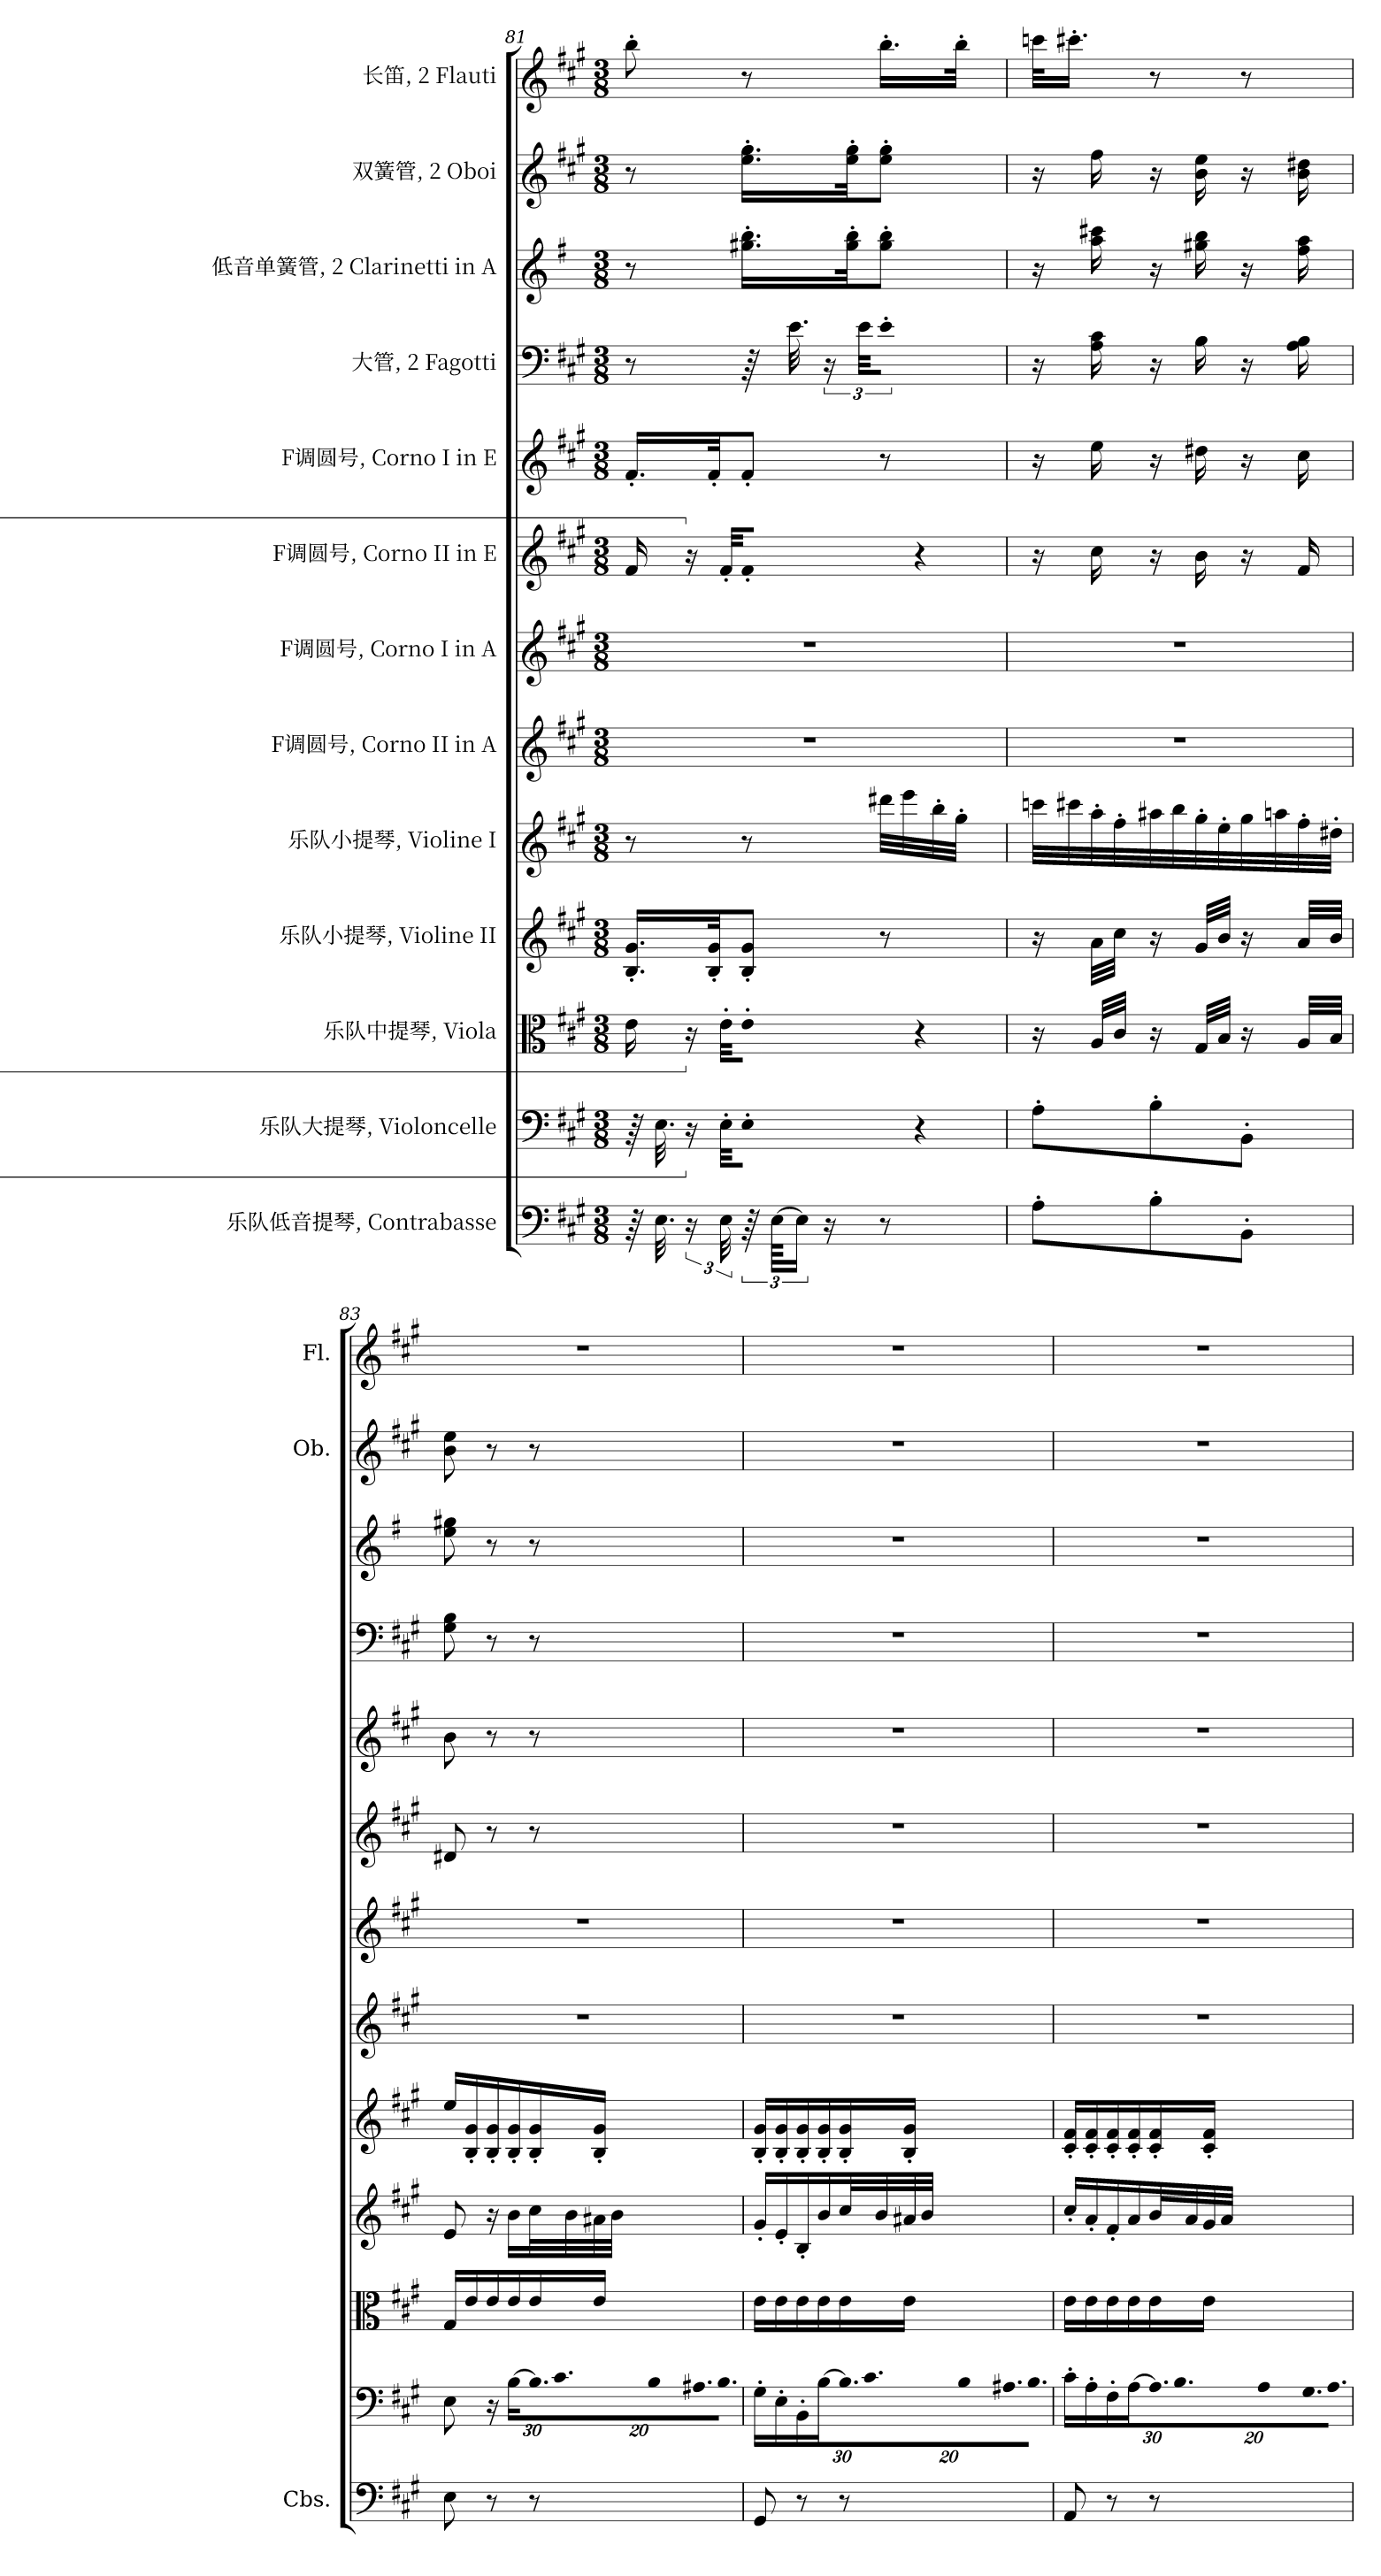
**kern	**kern	**kern	**kern	**kern	**kern	**kern	**kern	**kern	**kern	**kern	**kern	**kern
*part13	*part12	*part11	*part10	*part9	*part8	*part7	*part6	*part5	*part4	*part3	*part2	*part1
*staff13	*staff12	*staff11	*staff10	*staff9	*staff8	*staff7	*staff6	*staff5	*staff4	*staff3	*staff2	*staff1
*I"乐队低音提琴, Contrabasse	*I"乐队大提琴, Violoncelle	*I"乐队中提琴, Viola	*I"乐队小提琴, Violine II	*I"乐队小提琴, Violine I	*I"F调圆号, Corno II in A	*I"F调圆号, Corno I in A	*I"F调圆号, Corno II in E	*I"F调圆号, Corno I in E	*I"大管, 2 Fagotti	*I"低音单簧管, 2 Clarinetti in A	*I"双簧管, 2 Oboi	*I"长笛, 2 Flauti
*I'Cbs.	*	*	*	*	*	*	*	*	*	*	*I'Ob.	*I'Fl.
*clefF4	*clefF4	*clefC3	*clefG2	*clefG2	*clefG2	*clefG2	*clefG2	*clefG2	*clefF4	*clefG2	*clefG2	*clefG2
*ITrd7c12	*	*	*	*	*ITrd4c7	*ITrd4c7	*ITrd4c7	*ITrd4c7	*	*ITrd8c14	*	*
*k[f#c#g#]	*k[f#c#g#]	*k[f#c#g#]	*k[f#c#g#]	*k[f#c#g#]	*k[f#c#]	*k[f#c#]	*k[f#c#]	*k[f#c#]	*k[f#c#g#]	*k[f#]	*k[f#c#g#]	*k[f#c#g#]
*M3/8	*M3/8	*M3/8	*M3/8	*M3/8	*M3/8	*M3/8	*M3/8	*M3/8	*M3/8	*M3/8	*M3/8	*M3/8
*MM38	*MM38	*MM38	*MM38	*MM38	*MM38	*MM38	*MM38	*MM38	*MM38	*MM38	*MM38	*MM38
=81	=81	=81	=81	=81	=81	=81	=81	=81	=81	=81	=81	=81
64r	64r	16e\	16.B/' 16.g#/'LL	8r	4.r	4.r	16B/	16.B'/LL	8r	8r	8r	8bb'\
32.EE\	32.E\	.	.	.	.	.	.	.	.	.	.	.
24r	24r	24r	.	.	.	.	24r	.	.	.	.	.
.	.	.	32B/' 32g#/'JK	.	.	.	.	32B'/JK	.	.	.	.
48EE\	48E'\KKL	48e'\KKL	.	.	.	.	48B'/KKL	.	.	.	.	.
*	*	*	*	*	*	*	*	*	*	*	*	*MM40
96r	8E'\J	8e'\J	8B/' 8g#/'J	8r	.	.	8B'/J	8B'/J	64r	16.g#X\' 16.b\'LL	16.ee\' 16.gg#\'LL	8r
[96EE\KKLL	.	.	.	.	.	.	.	.	.	.	.	.
.	.	.	.	.	.	.	.	.	32.e\	.	.	.
24EE\JJ]	.	.	.	.	.	.	.	.	.	.	.	.
16r	.	.	.	.	.	.	.	.	24r	.	.	.
.	.	.	.	.	.	.	.	.	.	32g#\' 32b\'JK	32ee\' 32gg#\'JK	.
.	.	.	.	.	.	.	.	.	48e\KKL	.	.	.
8r	8r	8r	8r	32ddd#X\LLL	.	.	8r	8r	8e'\J	8g#\' 8b\'J	8ee\' 8gg#\'J	16.bb'\LL
.	.	.	.	32eee\	.	.	.	.	.	.	.	.
.	.	.	.	32bb'\	.	.	.	.	.	.	.	.
.	.	.	.	32gg#'\JJJ	.	.	.	.	.	.	.	32bb'\JJk
!!LO:PB:g=z
=82	=82	=82	=82	=82	=82	=82	=82	=82	=82	=82	=82	=82
*	*	*	*	*	*	*	*	*	*	*	*	*MM38
8AA'\L	8A'\L	16r	16r	32cccn\LLL	4.r	4.r	16r	16r	16r	16r	16r	32cccn\KLL
.	.	.	.	32ccc#X\	.	.	.	.	.	.	.	16.ccc#X'\JJ
.	.	32A/LLL	32a\LLL	32aa'\	.	.	16f#\	16a\	16A\ 16c#\	16a\ 16cc#X\	16ff#\	.
.	.	32c#/JJJ	32cc#\JJJ	32ff#'\	.	.	.	.	.	.	.	.
*	*	*	*	*	*	*	*	*	*	*	*	*MM40
8BB'\	8B'\	16r	16r	32aa#X\	.	.	16r	16r	16r	16r	16r	8r
.	.	.	.	32bb\	.	.	.	.	.	.	.	.
.	.	32G#/LLL	32g#/LLL	32gg#'\	.	.	16e\	16g#X\	16B\	16g#X\ 16b\	16b\ 16ee\	.
.	.	32B/JJJ	32b/JJJ	32ee'\	.	.	.	.	.	.	.	.
8BBB'\J	8BB'\J	16r	16r	32gg#\	.	.	16r	16r	16r	16r	16r	8r
.	.	.	.	32aan\	.	.	.	.	.	.	.	.
.	.	32A/LLL	32a/LLL	32ff#'\	.	.	16B/	16f#\	16A\ 16B\	16f#\ 16a\	16b\ 16dd#X\	.
.	.	32B/JJJ	32b/JJJ	32dd#X'\JJJ	.	.	.	.	.	.	.	.
=83	=83	=83	=83	=83	=83	=83	=83	=83	=83	=83	=83	=83
*	*	*	*	*	*	*	*	*	*	*	*	*MM38
8EE\	8E\	16G#/LL	8e/	16ee/LL	4.r	4.r	8G#X/	8e\	8G#\ 8B\	8e\ 8g#X\	8b\ 8ee\	4.r
.	.	16e/	.	16B/' 16g#/'	.	.	.	.	.	.	.	.
8r	16r	16e/	16r	16B/' 16g#/'	.	.	8r	8r	8r	8r	8r	.
.	[16B\LL	16e/	16b\LL	16B/' 16g#/'	.	.	.	.	.	.	.	.
*	*Xbrackettup	*	*	*	*	*	*	*	*	*	*	*
!	!LO:N:vis=256.	!	!	!	!	!	!	!	!	!	!	!
8r	1920%17B\KLL]	16e/	32cc#\L	16B/' 16g#/'	.	.	8r	8r	8r	8r	8r	.
!	!LO:N:vis=32.	!	!	!	!	!	!	!	!	!	!	!
.	640%17c#\J	.	.	.	.	.	.	.	.	.	.	.
.	.	.	32b\	.	.	.	.	.	.	.	.	.
.	1920ryy	.	.	.	.	.	.	.	.	.	.	.
!	!LO:N:vis=32	!	!	!	!	!	!	!	!	!	!	!
.	640%23B\	.	.	.	.	.	.	.	.	.	.	.
.	.	16e/JJ	32a#X\	16B/' 16g#/'JJ	.	.	.	.	.	.	.	.
!	!LO:N:vis=32.	!	!	!	!	!	!	!	!	!	!	!
.	640%17A#X\L	.	.	.	.	.	.	.	.	.	.	.
.	.	.	32b\JJJ	.	.	.	.	.	.	.	.	.
!	!LO:N:vis=32.	!	!	!	!	!	!	!	!	!	!	!
.	640%17B\JJJJ	.	.	.	.	.	.	.	.	.	.	.
!!LO:PB:g=z
=84	=84	=84	=84	=84	=84	=84	=84	=84	=84	=84	=84	=84
*	*	*	*	*	*	*	*	*	*	*	*	*MM38
8GGG#/	16G#'\LL	16e\LL	16g#'/LL	16B/' 16g#/'LL	4.r	4.r	4.r	4.r	4.r	4.r	4.r	4.r
.	16E'\	16e\	16e'/	16B/' 16g#/'	.	.	.	.	.	.	.	.
8r	16BB'\	16e\	16B'/	16B/' 16g#/'	.	.	.	.	.	.	.	.
.	[16B\	16e\	16b/	16B/' 16g#/'	.	.	.	.	.	.	.	.
!	!LO:N:vis=256.	!	!	!	!	!	!	!	!	!	!	!
8r	1920%17B\KLL]	16e\	32cc#/L	16B/' 16g#/'	.	.	.	.	.	.	.	.
!	!LO:N:vis=32.	!	!	!	!	!	!	!	!	!	!	!
.	640%17c#\J	.	.	.	.	.	.	.	.	.	.	.
.	.	.	32b/	.	.	.	.	.	.	.	.	.
.	1920ryy	.	.	.	.	.	.	.	.	.	.	.
!	!LO:N:vis=32	!	!	!	!	!	!	!	!	!	!	!
.	640%23B\	.	.	.	.	.	.	.	.	.	.	.
.	.	16e\JJ	32a#X/	16B/' 16g#/'JJ	.	.	.	.	.	.	.	.
!	!LO:N:vis=32.	!	!	!	!	!	!	!	!	!	!	!
.	640%17A#X\L	.	.	.	.	.	.	.	.	.	.	.
.	.	.	32b/JJJ	.	.	.	.	.	.	.	.	.
!	!LO:N:vis=32.	!	!	!	!	!	!	!	!	!	!	!
.	640%17B\JJJJ	.	.	.	.	.	.	.	.	.	.	.
=85	=85	=85	=85	=85	=85	=85	=85	=85	=85	=85	=85	=85
*	*	*	*	*	*	*	*	*	*	*	*	*MM38
8AAA/	16c#'\LL	16e\LL	16cc#'/LL	16c#/' 16f#/'LL	4.r	4.r	4.r	4.r	4.r	4.r	4.r	4.r
.	16A'\	16e\	16a'/	16c#/' 16f#/'	.	.	.	.	.	.	.	.
8r	16F#'\	16e\	16f#'/	16c#/' 16f#/'	.	.	.	.	.	.	.	.
.	[16A\	16e\	16a/	16c#/' 16f#/'	.	.	.	.	.	.	.	.
!	!LO:N:vis=256.	!	!	!	!	!	!	!	!	!	!	!
8r	1920%17A\KLL]	16e\	32b/L	16c#/' 16f#/'	.	.	.	.	.	.	.	.
!	!LO:N:vis=32.	!	!	!	!	!	!	!	!	!	!	!
.	640%17B\J	.	.	.	.	.	.	.	.	.	.	.
.	.	.	32a/	.	.	.	.	.	.	.	.	.
.	1920ryy	.	.	.	.	.	.	.	.	.	.	.
!	!LO:N:vis=32	!	!	!	!	!	!	!	!	!	!	!
.	640%23A\	.	.	.	.	.	.	.	.	.	.	.
.	.	16e\JJ	32g#/	16c#/' 16f#/'JJ	.	.	.	.	.	.	.	.
!	!LO:N:vis=32.	!	!	!	!	!	!	!	!	!	!	!
.	640%17G#\L	.	.	.	.	.	.	.	.	.	.	.
.	.	.	32a/JJJ	.	.	.	.	.	.	.	.	.
!	!LO:N:vis=32.	!	!	!	!	!	!	!	!	!	!	!
.	640%17A\JJJJ	.	.	.	.	.	.	.	.	.	.	.
=	=	=	=	=	=	=	=	=	=	=	=	=
*-	*-	*-	*-	*-	*-	*-	*-	*-	*-	*-	*-	*-
